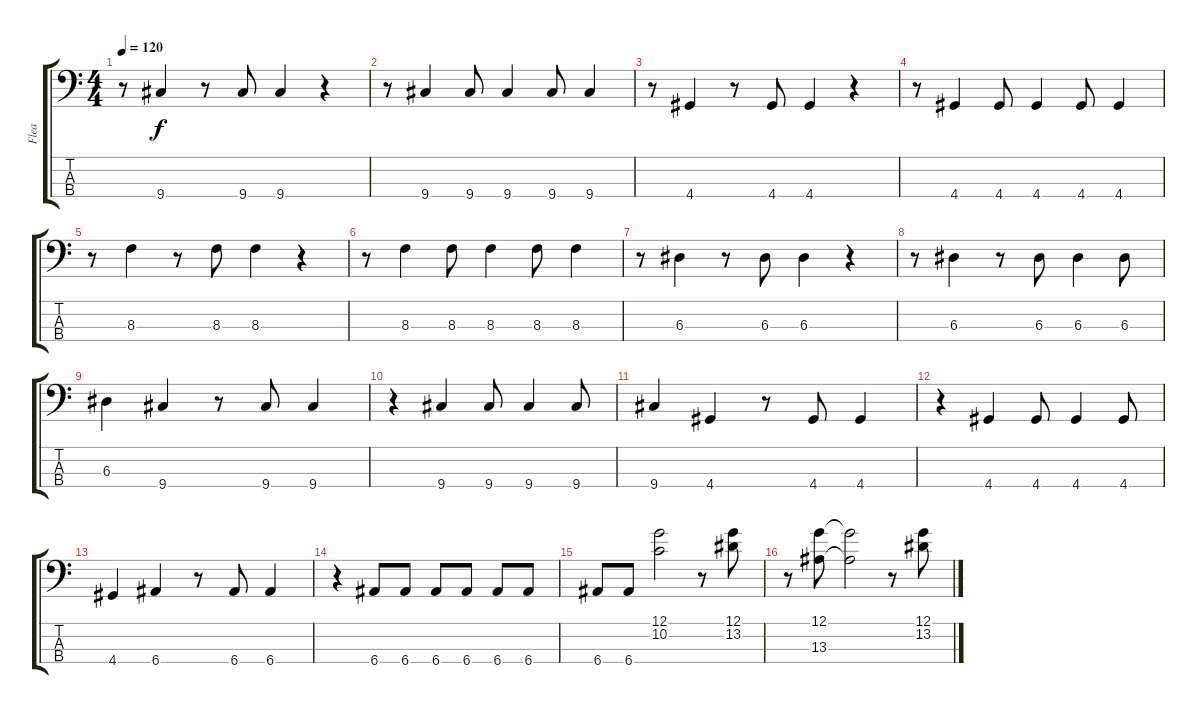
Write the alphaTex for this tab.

\track ("Flea" "Flea") {instrument electricbassfinger}
\staff {score tabs}
\tuning (G2 D2 A1 E1) {hide}
\ts (4 4)
\tempo 120
\clef f4
\ks c
r.8{dy f} 9.4.4 r.8 9.4.8 9.4.4 r.4 |
r.8 9.4.4 9.4.8 9.4.4 9.4.8 9.4.4 |
r.8 4.4.4 r.8 4.4.8 4.4.4 r.4 |
r.8 4.4.4 4.4.8 4.4.4 4.4.8 4.4.4 |
r.8 8.3.4 r.8 8.3.8 8.3.4 r.4 |
r.8 8.3.4 8.3.8 8.3.4 8.3.8 8.3.4 |
r.8 6.3.4 r.8 6.3.8 6.3.4 r.4 |
r.8 6.3.4 r.8 6.3.8 6.3.4 6.3.8 |
6.3.4 9.4.4 r.8 9.4.8 9.4.4 |
r.4 9.4.4 9.4.8 9.4.4 9.4.8 |
9.4.4 4.4.4 r.8 4.4.8 4.4.4 |
r.4 4.4.4 4.4.8 4.4.4 4.4.8 |
4.4.4 6.4.4 r.8 6.4.8 6.4.4 |
r.4 6.4.8 6.4.8 6.4.8 6.4.8 6.4.8 6.4.8 |
6.4.8 6.4.8 (12.1 10.2).2 r.8 (12.1 13.2).8 |
r.8 (12.1 13.3).8 (12.1{t} 13.3{t}).2 r.8 (12.1 13.2).8
